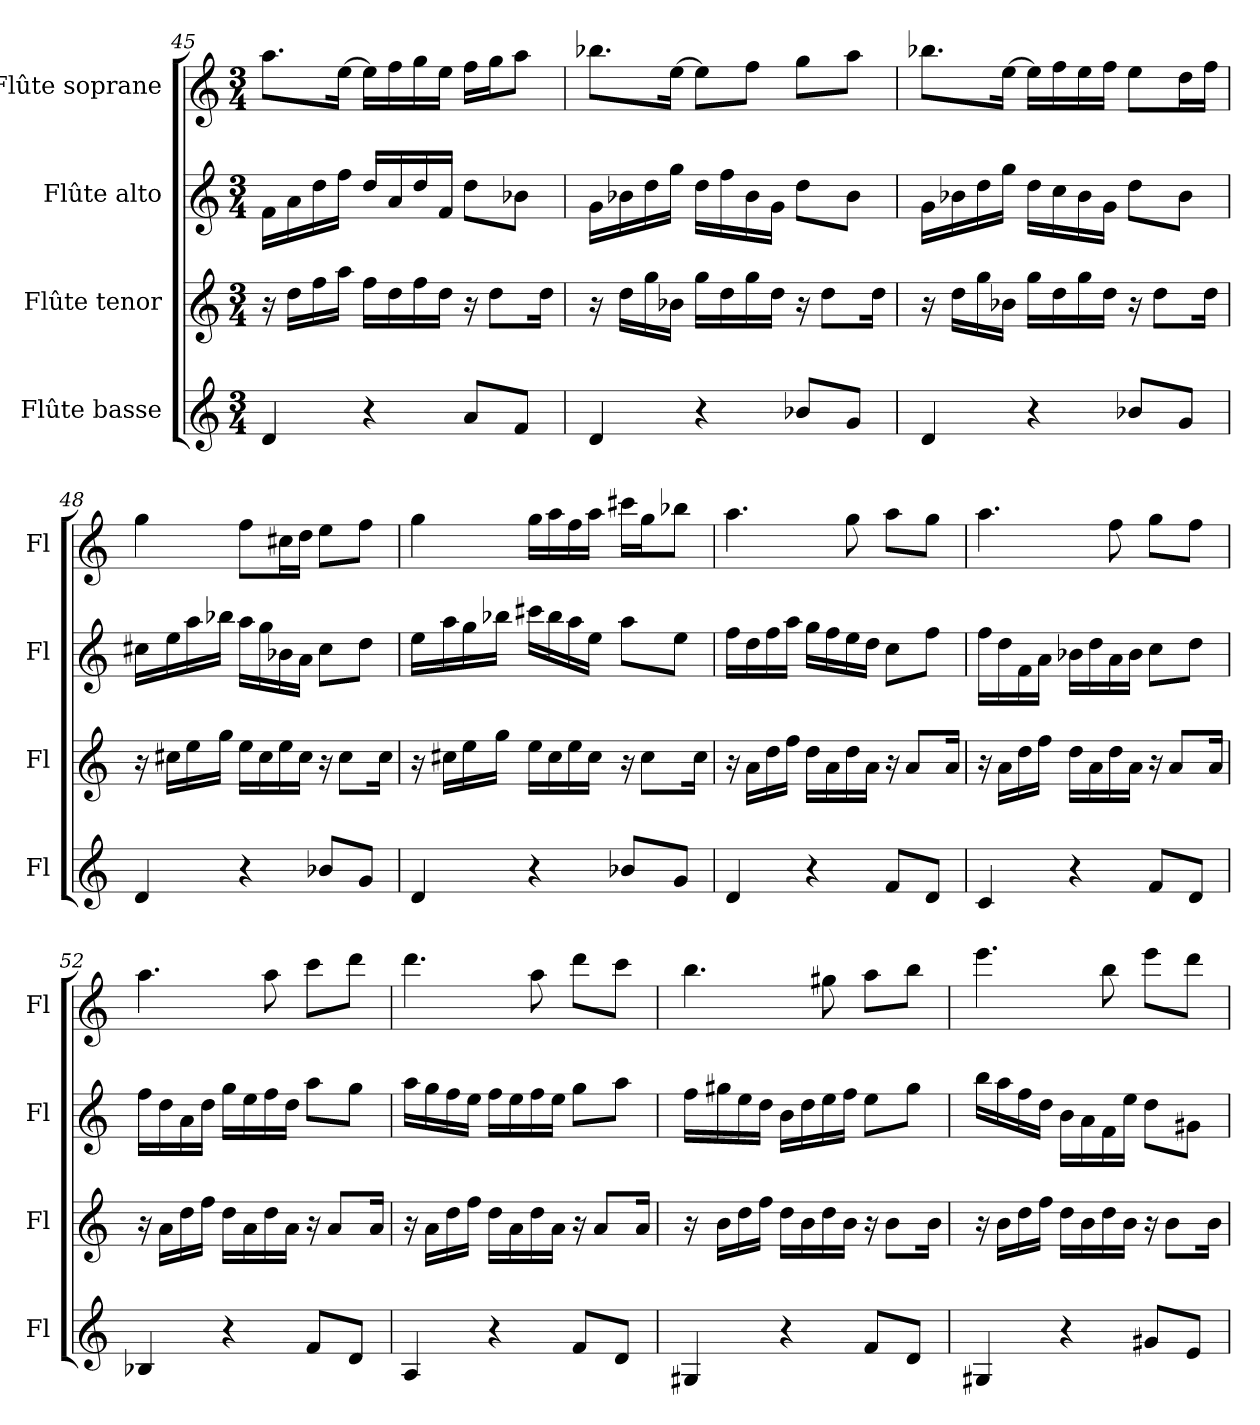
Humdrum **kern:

**kern	**kern	**kern	**kern
*part4	*part3	*part2	*part1
*staff4	*staff3	*staff2	*staff1
*I"Flûte basse	*I"Flûte tenor	*I"Flûte alto	*I"Flûte soprane
*I'Fl	*I'Fl	*I'Fl	*I'Fl
!!LO:LB:g=z
*clefG2	*clefG2	*clefG2	*clefG2
*k[]	*k[]	*k[]	*k[]
*M3/4	*M3/4	*M3/4	*M3/4
=45	=45	=45	=45
4d/	16r	16f\LL	8.aa\L
.	16dd\LL	16a\	.
.	16ff\	16dd\	.
.	16aa\JJ	16ff\JJ	[16ee\Jk
4r	16ff\LL	16dd/LL	16ee\LL]
.	16dd\	16a/	16ff\
.	16ff\	16dd/	16gg\
.	16dd\JJ	16f/JJ	16ee\JJ
8a/L	16r	8dd\L	16ff\LL
.	8dd\L	.	16gg\J
8f/J	.	8b-X\J	8aa\J
.	16dd\Jk	.	.
=46	=46	=46	=46
4d/	16r	16g\LL	8.bb-X\L
.	16dd\LL	16b-X\	.
.	16gg\	16dd\	.
.	16b-X\JJ	16gg\JJ	[16ee\Jk
4r	16gg\LL	16dd\LL	8ee\L]
.	16dd\	16ff\	.
.	16gg\	16b-\	8ff\J
.	16dd\JJ	16g\JJ	.
8b-X/L	16r	8dd\L	8gg\L
.	8dd\L	.	.
8g/J	.	8b-\J	8aa\J
.	16dd\Jk	.	.
=47	=47	=47	=47
4d/	16r	16g\LL	8.bb-X\L
.	16dd\LL	16b-X\	.
.	16gg\	16dd\	.
.	16b-X\JJ	16gg\JJ	[16ee\Jk
4r	16gg\LL	16dd\LL	16ee\LL]
.	16dd\	16cc\	16ff\
.	16gg\	16b-\	16ee\
.	16dd\JJ	16g\JJ	16ff\JJ
8b-X/L	16r	8dd\L	8ee\L
.	8dd\L	.	.
8g/J	.	8b-\J	16dd\L
.	16dd\Jk	.	16ff\JJ
=48	=48	=48	=48
4d/	16r	16cc#X\LL	4gg\
.	16cc#X\LL	16ee\	.
.	16ee\	16aa\	.
.	16gg\JJ	16bb-X\JJ	.
4r	16ee\LL	16aa\LL	8ff\L
.	16cc#\	16gg\	.
.	16ee\	16b-X\	16cc#X\L
.	16cc#\JJ	16a\JJ	16dd\JJ
8b-X/L	16r	8cc#\L	8ee\L
.	8cc#\L	.	.
8g/J	.	8dd\J	8ff\J
.	16cc#\Jk	.	.
!!LO:LB:g=z
=49	=49	=49	=49
4d/	16r	16ee\LL	4gg\
.	16cc#X\LL	16aa\	.
.	16ee\	16gg\	.
.	16gg\JJ	16bb-X\JJ	.
4r	16ee\LL	16ccc#X\LL	16gg\LL
.	16cc#\	16bb-\	16aa\
.	16ee\	16aa\	16ff\
.	16cc#\JJ	16ee\JJ	16aa\JJ
8b-X/L	16r	8aa\L	16ccc#X\LL
.	8cc#\L	.	16gg\J
8g/J	.	8ee\J	8bb-X\J
.	16cc#\Jk	.	.
=50	=50	=50	=50
4d/	16r	16ff\LL	4.aa\
.	16a\LL	16dd\	.
.	16dd\	16ff\	.
.	16ff\JJ	16aa\JJ	.
4r	16dd\LL	16gg\LL	.
.	16a\	16ff\	.
.	16dd\	16ee\	8gg\
.	16a\JJ	16dd\JJ	.
8f/L	16r	8cc\L	8aa\L
.	8a/L	.	.
8d/J	.	8ff\J	8gg\J
.	16a/Jk	.	.
=51	=51	=51	=51
4c/	16r	16ff\LL	4.aa\
.	16a\LL	16dd\	.
.	16dd\	16f\	.
.	16ff\JJ	16a\JJ	.
4r	16dd\LL	16b-X\LL	.
.	16a\	16dd\	.
.	16dd\	16a\	8ff\
.	16a\JJ	16b-\JJ	.
8f/L	16r	8cc\L	8gg\L
.	8a/L	.	.
8d/J	.	8dd\J	8ff\J
.	16a/Jk	.	.
=52	=52	=52	=52
4B-X/	16r	16ff\LL	4.aa\
.	16a\LL	16dd\	.
.	16dd\	16a\	.
.	16ff\JJ	16dd\JJ	.
4r	16dd\LL	16gg\LL	.
.	16a\	16ee\	.
.	16dd\	16ff\	8aa\
.	16a\JJ	16dd\JJ	.
8f/L	16r	8aa\L	8ccc\L
.	8a/L	.	.
8d/J	.	8gg\J	8ddd\J
.	16a/Jk	.	.
=53	=53	=53	=53
4A/	16r	16aa\LL	4.ddd\
.	16a\LL	16gg\	.
.	16dd\	16ff\	.
.	16ff\JJ	16ee\JJ	.
4r	16dd\LL	16ff\LL	.
.	16a\	16ee\	.
.	16dd\	16ff\	8aa\
.	16a\JJ	16ee\JJ	.
8f/L	16r	8gg\L	8ddd\L
.	8a/L	.	.
8d/J	.	8aa\J	8ccc\J
.	16a/Jk	.	.
!!LO:PB:g=z
=54	=54	=54	=54
4G#X/	16r	16ff\LL	4.bb\
.	16b\LL	16gg#X\	.
.	16dd\	16ee\	.
.	16ff\JJ	16dd\JJ	.
4r	16dd\LL	16b\LL	.
.	16b\	16dd\	.
.	16dd\	16ee\	8gg#X\
.	16b\JJ	16ff\JJ	.
8f/L	16r	8ee\L	8aa\L
.	8b\L	.	.
8d/J	.	8gg#\J	8bb\J
.	16b\Jk	.	.
=55	=55	=55	=55
4G#X/	16r	16bb\LL	4.eee\
.	16b\LL	16aa\	.
.	16dd\	16ff\	.
.	16ff\JJ	16dd\JJ	.
4r	16dd\LL	16b\LL	.
.	16b\	16a\	.
.	16dd\	16f\	8bb\
.	16b\JJ	16ee\JJ	.
8g#X/L	16r	8dd\L	8eee\L
.	8b\L	.	.
8e/J	.	8g#X\J	8ddd\J
.	16b\Jk	.	.
=	=	=	=
*-	*-	*-	*-
